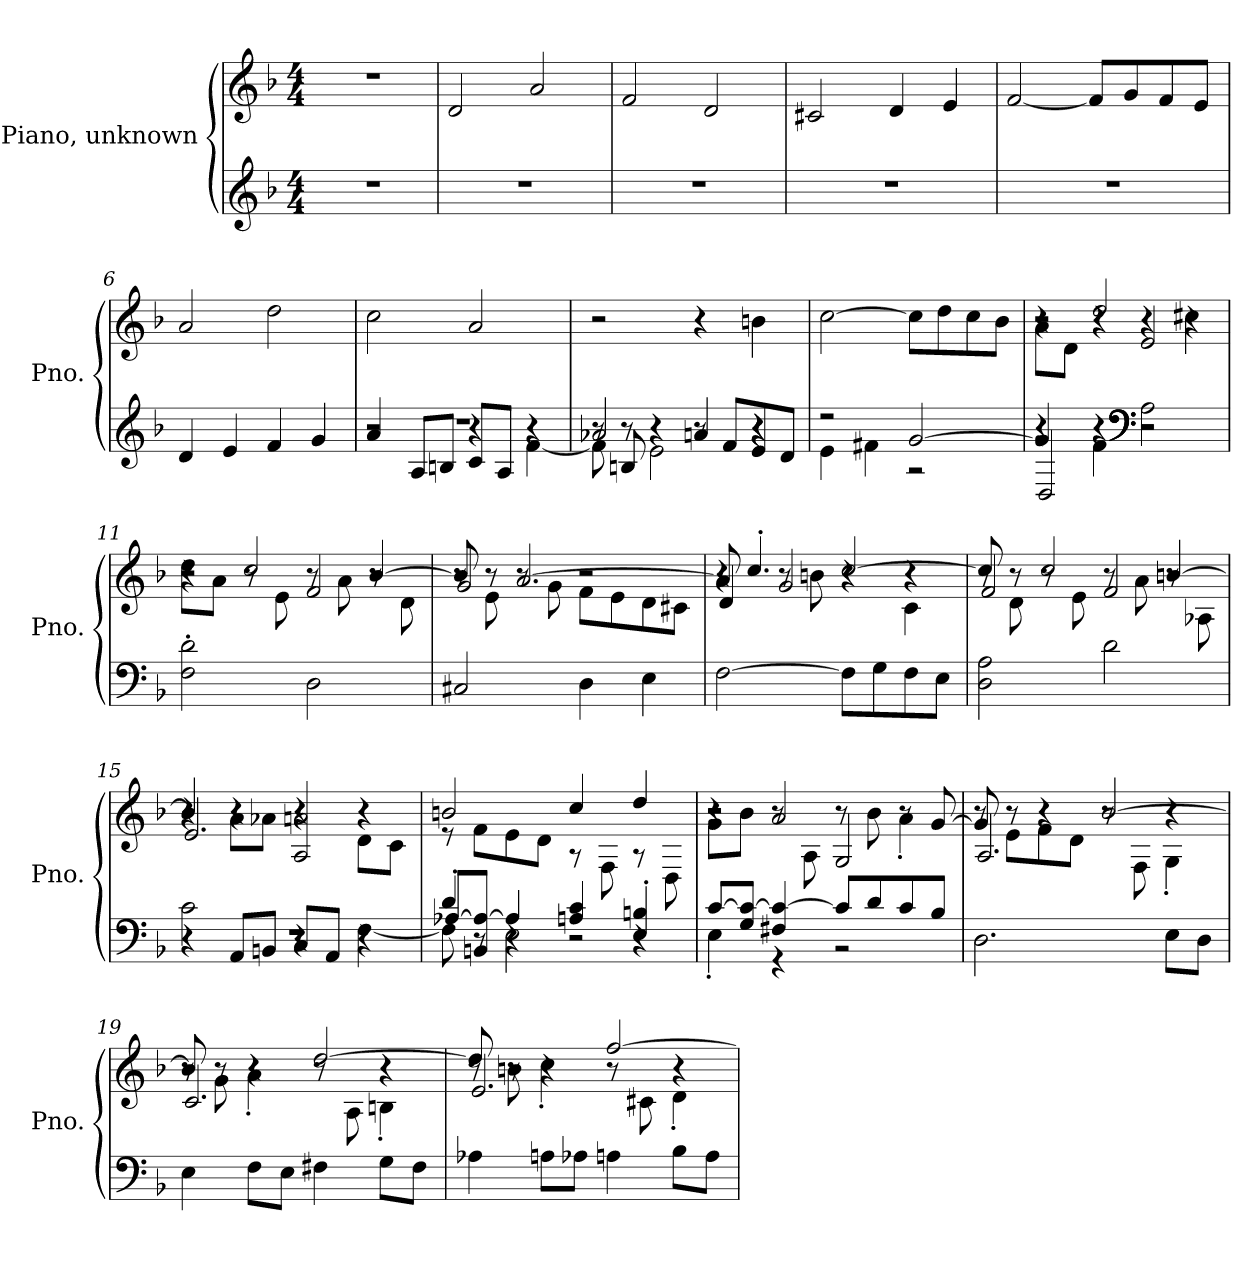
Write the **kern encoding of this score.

**kern	**kern
*part1	*part1
*staff2	*staff1
*I"Piano, unknown	*
*I'Pno.	*
*clefG2	*clefG2
*k[b-]	*k[b-]
*M4/4	*M4/4
*MM120	*MM120
=1	=1
1r	1r
=2	=2
1r	2d/
.	2a/
=3	=3
1r	2f/
.	2d/
=4	=4
1r	2c#X/
.	4d/
.	4e/
=5	=5
1r	[2f/
.	8f/L]
.	8g/
.	8f/
.	8e/J
=6	=6
4d/	2a/
4e/	.
4f/	2dd\
4g/	.
=7	=7
*^	*
*	*^	*
1r	2r	4a/	2cc\
.	.	8A/L	.
.	.	8Bn/J	.
.	4r	8c/L	2a/
.	.	8A/J	.
.	[4f\	4r	.
=8	=8	=8	=8
2a-X/	8f\]	8r	2r
.	8r	8Bn/	.
.	2e\	4r	.
4an/	.	8r	4r
.	.	8f/L	.
4r	4r	8e/	4bn\
.	.	8d/J	.
*	*v	*v	*
!!LO:LB:g=z
=9	=9	=9
2r	4e\	[2cc\
.	4f#X\	.
[2g/	2r	8cc\L]
.	.	8dd\
.	.	8cc\
.	.	8b-\J
=10	=10	=10
*	*^	*^
*	*	*	*	*^
4g/]	4r	2D/	4r	8a\L	2r
.	.	.	.	8d\J	.
4r	4f\	.	2dd/	4r	.
*clefF4	*	*	*	*	*
2r	2A\	2r	.	4r	2e/
.	.	.	4r	4cc#X\	.
*v	*v	*v	*	*	*
=11	=11	=11	=11
2F\' 2d\'	4r	8dd\L	2r
.	.	8a\J	.
.	2cc/	8r	.
.	.	8e\	.
2D\	.	8r	2f/
.	.	8a\	.
.	[4b-/	8r	.
.	.	8d\	.
=12	=12	=12	=12
2C#X/	8b-/]	8r	2g/
.	8r	8e\	.
.	[2.a/	8r	.
.	.	8g\	.
4D\	.	8f\L	2r
.	.	8e\	.
4E\	.	8d\	.
.	.	8c#X\J	.
!!LO:LB:g=z	!!	!!
=13	=13	=13	=13
[2F\	8a/]	4r	4d/
.	4.cc'/	.	.
.	.	8r	2g/
.	.	8bn\	.
8F\L]	[2cc/	4r	.
8G\	.	.	.
8F\	.	4c\	4r
8E\J	.	.	.
=14	=14	=14	=14
2D\ 2A\	8cc/]	8r	2f/
.	8r	8d\	.
.	2cc/	8r	.
.	.	8e\	.
2d\	.	8r	2f/
.	.	8a\	.
.	[4bn/	8r	.
.	.	8A-X\	.
=15	=15	=15	=15
*^	*	*	*
*	*^	*	*	*
1r	2c\	4r	4b/]	4r	2.e/
.	.	8AA/L	4r	8a\L	.
.	.	8BBn/J	.	8a-X\J	.
.	4r	8C/L	2A/ 2an/	4r	.
.	.	8AA/J	.	.	.
.	[4F\	4r	.	8d\L	4r
.	.	.	.	8c\J	.
*	*	*	*	*v	*v
=16	=16	=16	=16	=16
4d'/	8F\]	[8A-X/L	2bn/	8r
.	8r	8BBn/ 8A-/_J	.	8f\L
4r	2E\	4A-/]	.	8e\
.	.	.	.	8d\J
2r	.	4An/ 4c/	4cc/	8r
.	.	.	.	8F\
.	4r	4E/' 4Bn/'	4dd/	8r
.	.	.	.	8D\
*	*v	*v	*	*
!!LO:LB:g=z
=17	=17	=17	=17
*	*	*	*^
[8c/L	4E'\	4r	8g\L	2r
8G/ 8c/_J	.	.	8b-\J	.
4F#X/ 4c/_	4r	2a/	8r	.
.	.	.	8A\	.
8c/L]	2r	.	8r	2G/
8d/	.	.	8b-\	.
8c/	.	8r	4a'\	.
8B-/J	.	[8g/	.	.
*v	*v	*	*	*
=18	=18	=18	=18
2.D\	8g/]	8r	2.A/
.	8r	8e\L	.
.	4r	8f\	.
.	.	8d\J	.
.	[2b-/	8r	.
.	.	8F\	.
8E\L	.	4G'\	4r
8D\J	.	.	.
=19	=19	=19	=19
4E\	8b-/]	8r	2.c/
.	8r	8g\	.
8F\L	4r	4a'\	.
8E\J	.	.	.
4F#X\	[2dd/	8r	.
.	.	8A\	.
8G\L	.	4Bn'\	4r
8F#\J	.	.	.
=20	=20	=20	=20
4A-X\	8dd/]	8r	2.e/
.	8r	8bn\	.
8An\L	4r	4cc'\	.
8A-X\J	.	.	.
4An\	[2ff/	8r	.
.	.	8c#X\	.
8B-\L	.	4d'\	4r
8A\J	.	.	.
*	*v	*v	*v
=	=
*-	*-
